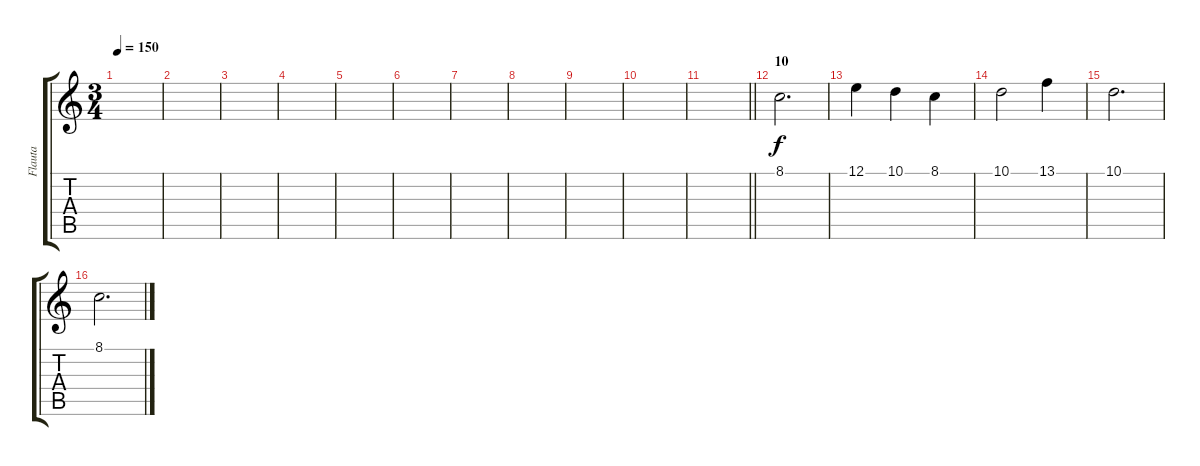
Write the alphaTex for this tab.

\track ("Flauta" "Flauta") {instrument flute}
\staff {score tabs}
\tuning (E4 B3 G3 D3 A2 E2) {hide}
\ts (3 4)
\tempo 150
\clef g2
\ks c
|
|
|
|
|
|
|
|
|
|
\barLineRight lightlight
|
\section ("" "10")
8.1.2{d} |
12.1.4 10.1.4 8.1.4 |
10.1.2 13.1.4 |
10.1.2{d} |
8.1.2{d}
